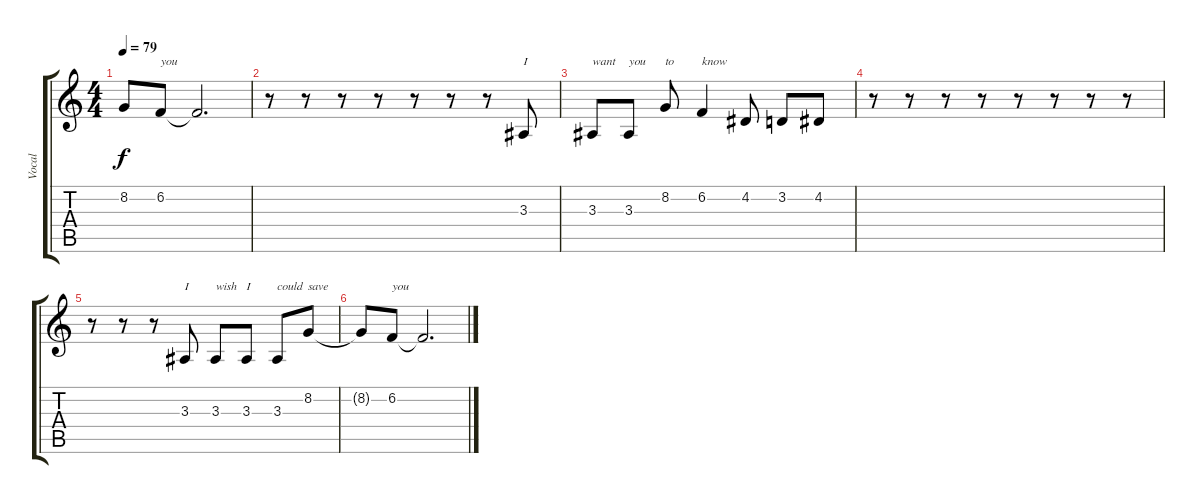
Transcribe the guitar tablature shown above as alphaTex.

\track ("Vocal" "Vocal") {instrument sopranosax}
\staff {score tabs}
\tuning (E4 B3 G3 D3 A2 E2) {hide}
\ts (4 4)
\tempo 79
\clef g2
\ks c
8.2{t}.8{dy f} 6.2.8{txt "you"} 6.2{t}.2{d} |
r.8 r.8 r.8 r.8 r.8 r.8 r.8 3.3.8{txt "I"} |
3.3.8{txt "want"} 3.3.8{txt "you"} 8.2.8{txt "to"} 6.2.4{txt "know"} 4.2.8 3.2.8 4.2.8 |
r.8 r.8 r.8 r.8 r.8 r.8 r.8 r.8 |
r.8 r.8 r.8 3.3.8{txt "I"} 3.3.8{txt "wish"} 3.3.8{txt "I"} 3.3.8{txt "could"} 8.2.8{txt "save"} |
8.2{t}.8 6.2.8{txt "you"} 6.2{t}.2{d}
